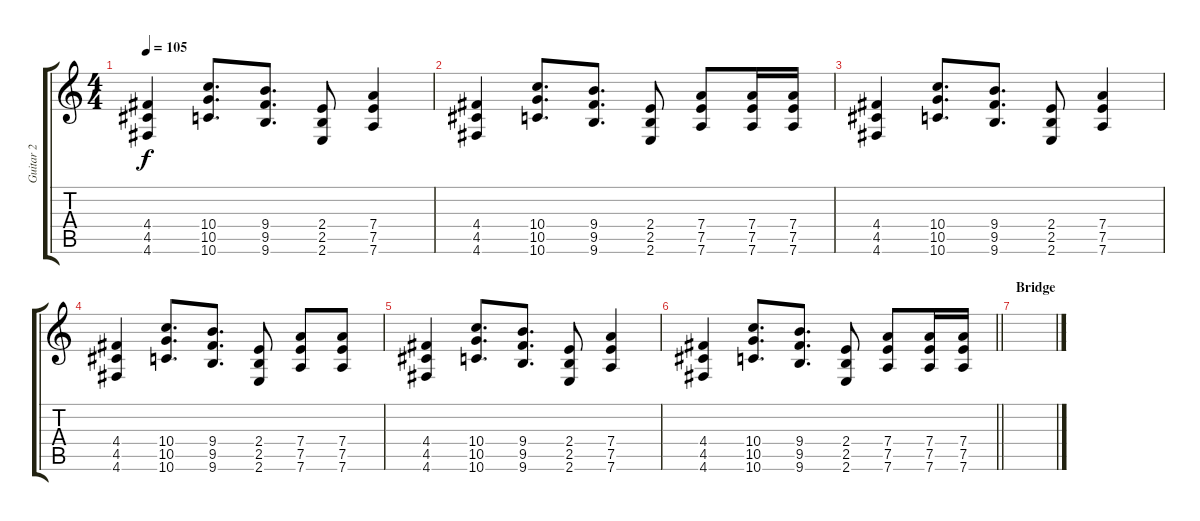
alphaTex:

\track ("Guitar 2" "Guitar 2") {instrument distortionguitar}
\staff {score tabs}
\tuning (E4 B3 G3 D3 A2 D2) {hide}
\ts (4 4)
\tempo 105
\clef g2
\ks c
(4.4 4.5 4.6).4{dy f} (10.4 10.5 10.6).8{d} (9.4 9.5 9.6).8{d} (2.4 2.5 2.6).8 (7.4 7.5 7.6).4 |
(4.4 4.5 4.6).4 (10.4 10.5 10.6).8{d} (9.4 9.5 9.6).8{d} (2.4 2.5 2.6).8 (7.4 7.5 7.6).8 (7.4 7.5 7.6).16 (7.4 7.5 7.6).16 |
(4.4 4.5 4.6).4 (10.4 10.5 10.6).8{d} (9.4 9.5 9.6).8{d} (2.4 2.5 2.6).8 (7.4 7.5 7.6).4 |
(4.4 4.5 4.6).4 (10.4 10.5 10.6).8{d} (9.4 9.5 9.6).8{d} (2.4 2.5 2.6).8 (7.4 7.5 7.6).8 (7.4 7.5 7.6).8 |
(4.4 4.5 4.6).4 (10.4 10.5 10.6).8{d} (9.4 9.5 9.6).8{d} (2.4 2.5 2.6).8 (7.4 7.5 7.6).4 |
\barLineRight lightlight
(4.4 4.5 4.6).4 (10.4 10.5 10.6).8{d} (9.4 9.5 9.6).8{d} (2.4 2.5 2.6).8 (7.4 7.5 7.6).8 (7.4 7.5 7.6).16 (7.4 7.5 7.6).16 |
\section ("" "Bridge")
